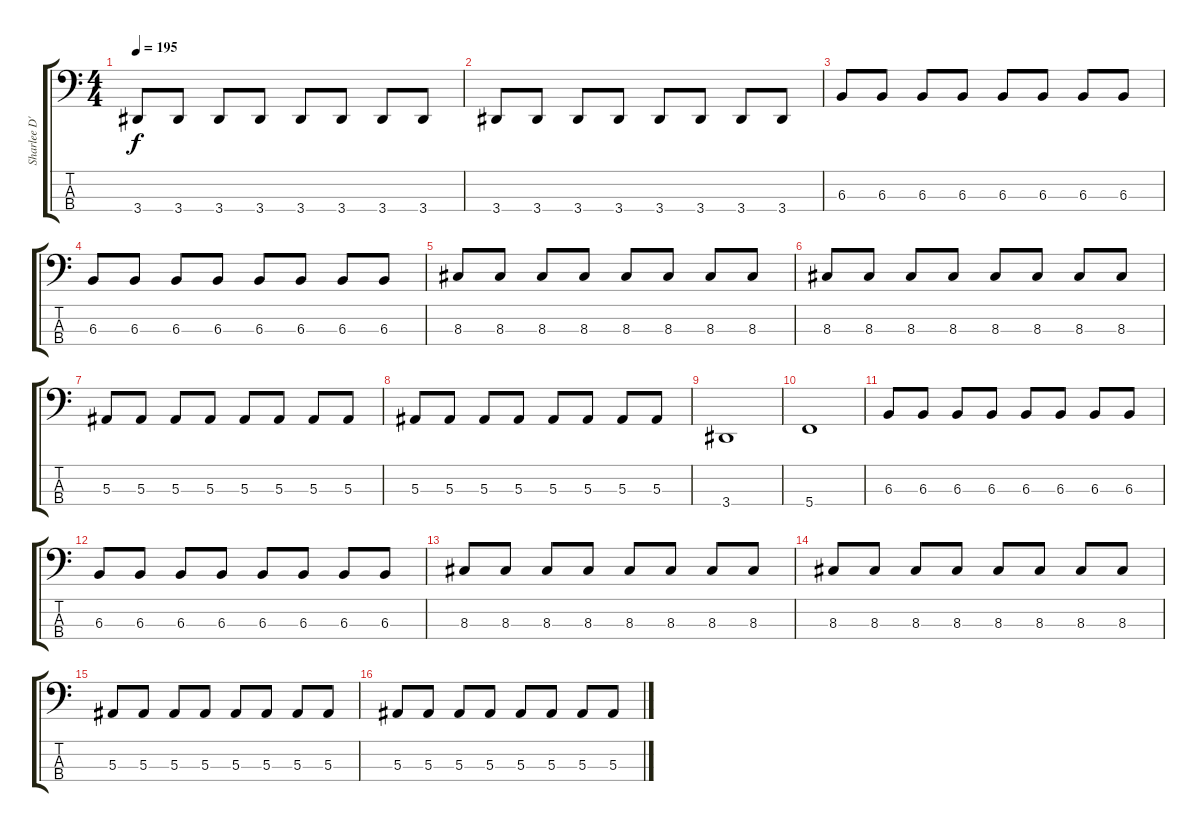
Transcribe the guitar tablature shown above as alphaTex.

\track ("Sharlee D'Angelo" "Sharlee D'") {instrument electricbassfinger}
\staff {score tabs}
\tuning (Eb2 Bb1 F1 C1) {hide}
\ts (4 4)
\tempo 195
\clef f4
\ks c
3.4.8{dy f} 3.4.8 3.4.8 3.4.8 3.4.8 3.4.8 3.4.8 3.4.8 |
3.4.8 3.4.8 3.4.8 3.4.8 3.4.8 3.4.8 3.4.8 3.4.8 |
6.3.8 6.3.8 6.3.8 6.3.8 6.3.8 6.3.8 6.3.8 6.3.8 |
6.3.8 6.3.8 6.3.8 6.3.8 6.3.8 6.3.8 6.3.8 6.3.8 |
8.3.8 8.3.8 8.3.8 8.3.8 8.3.8 8.3.8 8.3.8 8.3.8 |
8.3.8 8.3.8 8.3.8 8.3.8 8.3.8 8.3.8 8.3.8 8.3.8 |
5.3.8 5.3.8 5.3.8 5.3.8 5.3.8 5.3.8 5.3.8 5.3.8 |
5.3.8 5.3.8 5.3.8 5.3.8 5.3.8 5.3.8 5.3.8 5.3.8 |
3.4.1 |
5.4.1 |
6.3.8 6.3.8 6.3.8 6.3.8 6.3.8 6.3.8 6.3.8 6.3.8 |
6.3.8 6.3.8 6.3.8 6.3.8 6.3.8 6.3.8 6.3.8 6.3.8 |
8.3.8 8.3.8 8.3.8 8.3.8 8.3.8 8.3.8 8.3.8 8.3.8 |
8.3.8 8.3.8 8.3.8 8.3.8 8.3.8 8.3.8 8.3.8 8.3.8 |
5.3.8 5.3.8 5.3.8 5.3.8 5.3.8 5.3.8 5.3.8 5.3.8 |
5.3.8 5.3.8 5.3.8 5.3.8 5.3.8 5.3.8 5.3.8 5.3.8
